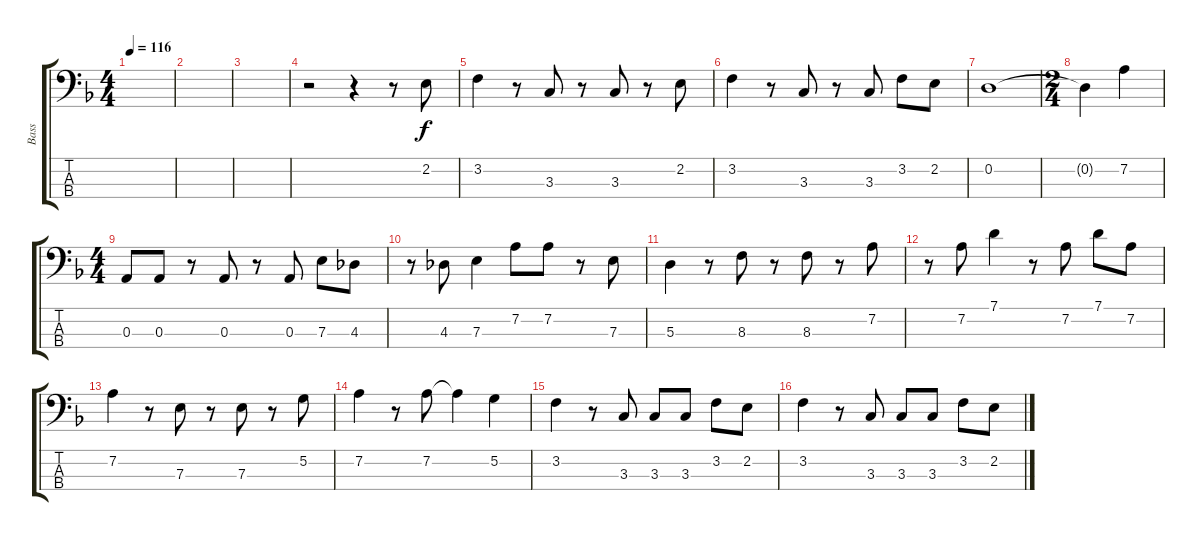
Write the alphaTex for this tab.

\track ("Bass" "Bass") {instrument electricbassfinger}
\staff {score tabs}
\tuning (G2 D2 A1 E1) {hide}
\ts (4 4)
\tempo 116
\clef f4
\ks dminor
|
|
|
r.2 r.4 r.8 2.2.8 |
3.2.4 r.8 3.3.8 r.8 3.3.8 r.8 2.2.8 |
3.2.4 r.8 3.3.8 r.8 3.3.8 3.2.8 2.2.8 |
0.2.1 |
\ts (2 4)
0.2{t}.4 7.2.4 |
\ts (4 4)
0.3.8 0.3.8 r.8 0.3.8 r.8 0.3.8 7.3.8 4.3.8 |
r.8 4.3.8 7.3.4 7.2.8 7.2.8 r.8 7.3.8 |
5.3.4 r.8 8.3.8 r.8 8.3.8 r.8 7.2.8 |
r.8 7.2.8 7.1.4 r.8 7.2.8 7.1.8 7.2.8 |
7.2.4 r.8 7.3.8 r.8 7.3.8 r.8 5.2.8 |
7.2.4 r.8 7.2.8 7.2{t}.4 5.2.4 |
3.2.4 r.8 3.3.8 3.3.8 3.3.8 3.2.8 2.2.8 |
3.2.4 r.8 3.3.8 3.3.8 3.3.8 3.2.8 2.2.8
